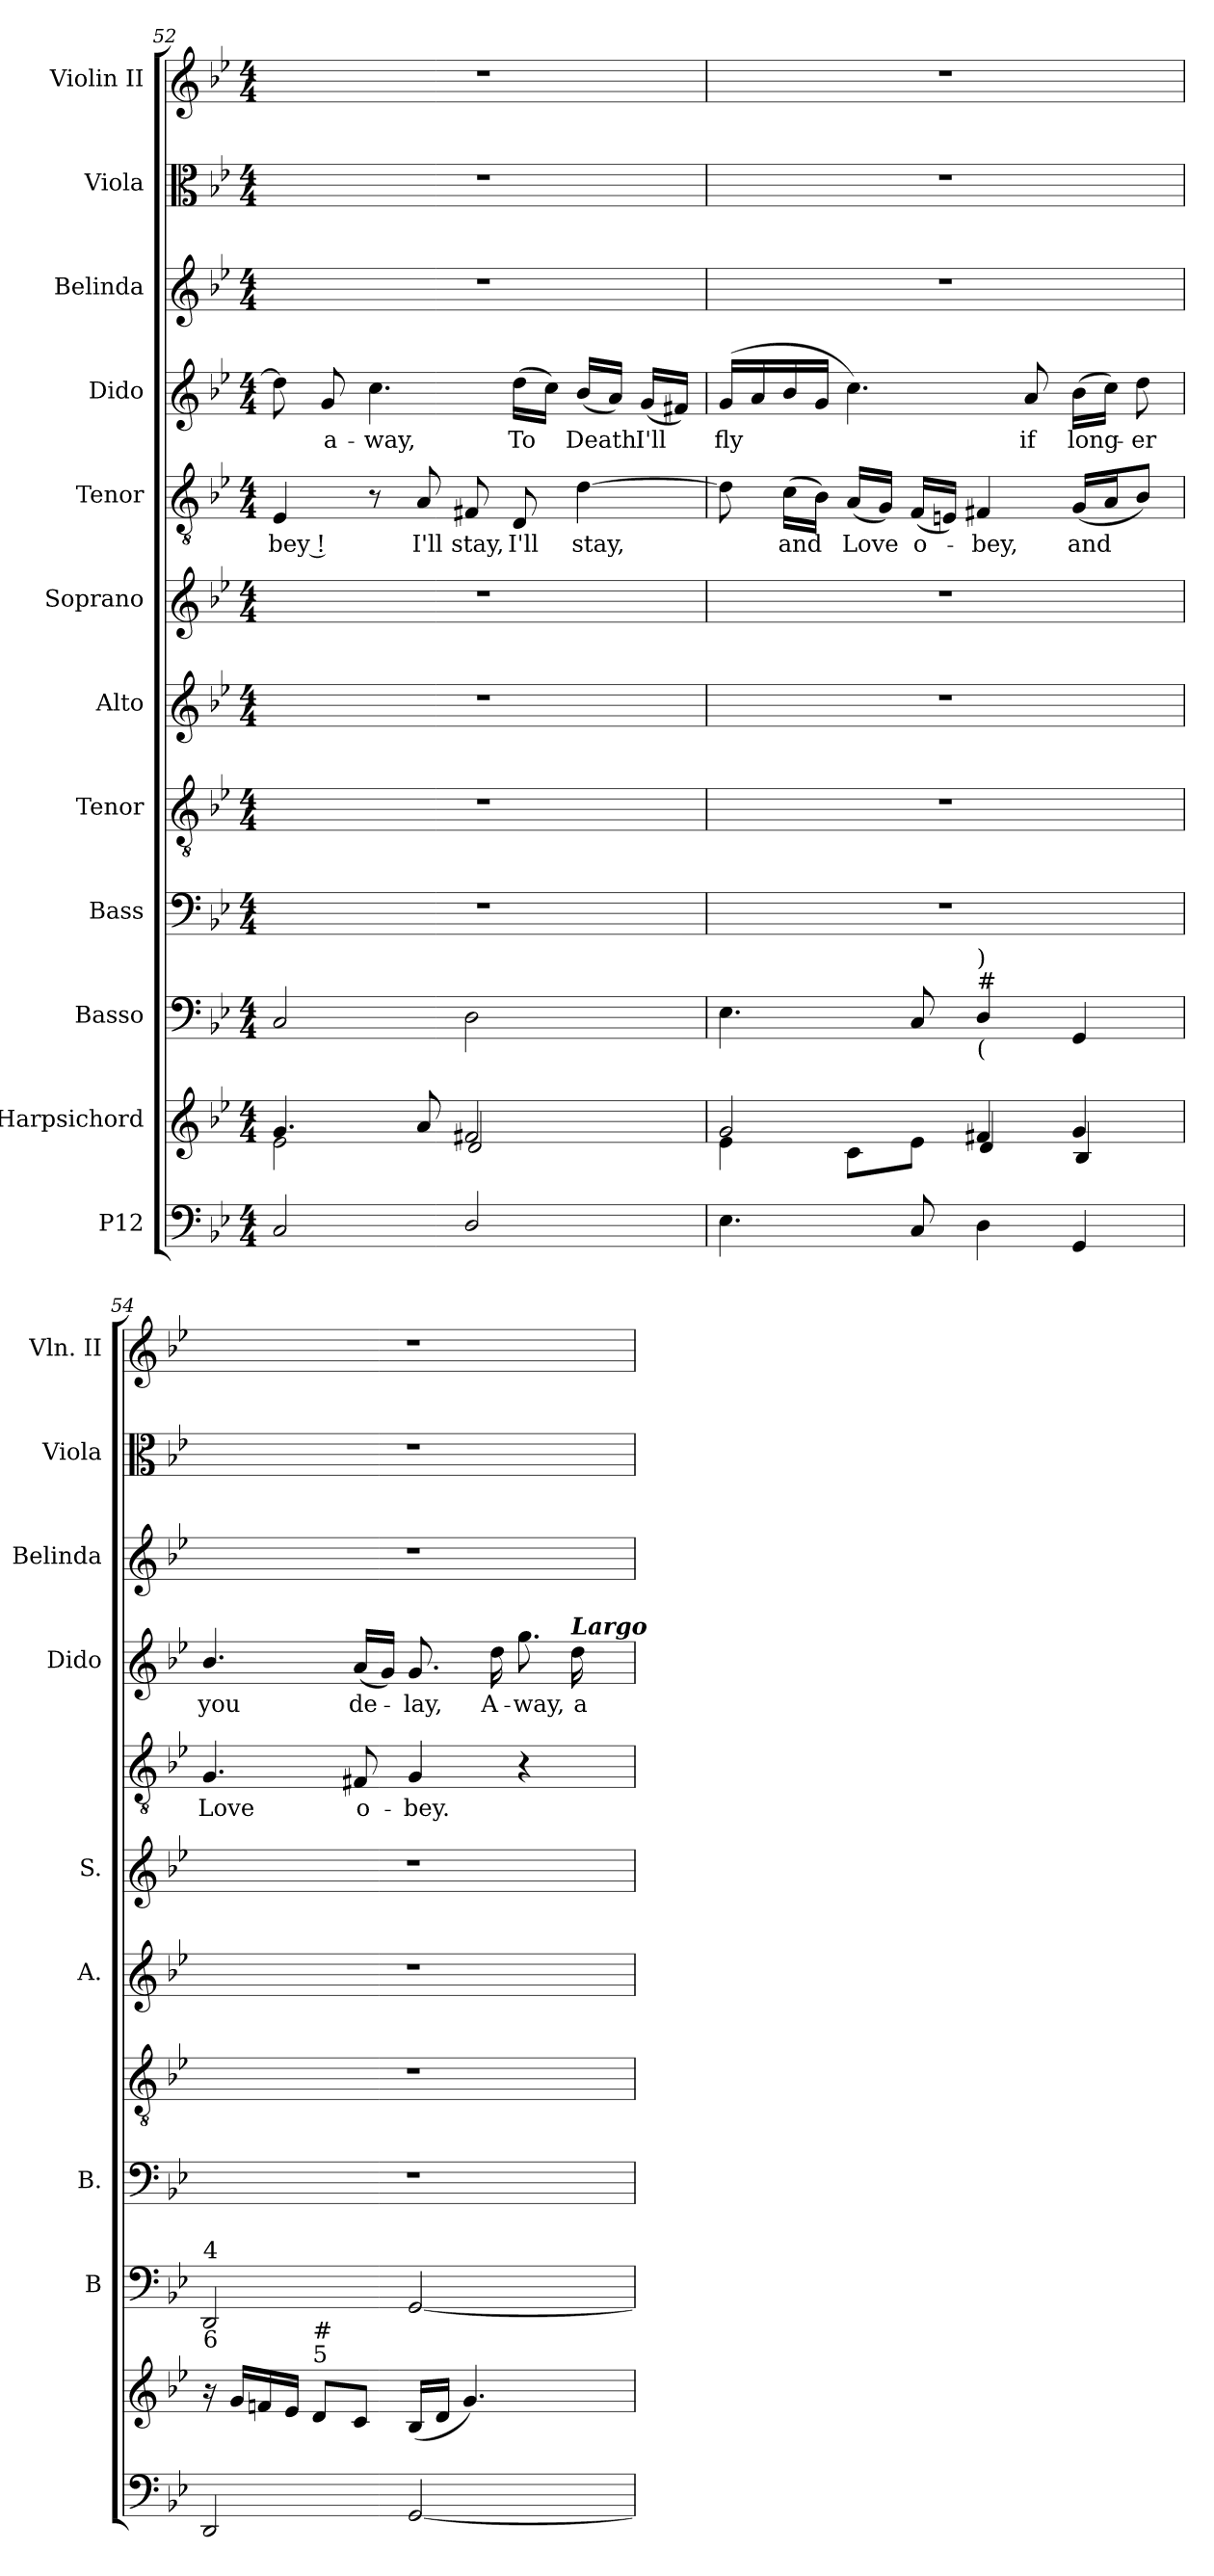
**kern	**kern	**kern	**kern	**kern	**kern	**kern	**kern	**text	**kern	**text	**kern	**kern	**kern
*part12	*part11	*part10	*part9	*part8	*part7	*part6	*part5	*part5	*part4	*part4	*part3	*part2	*part1
*staff12	*staff11	*staff10	*staff9	*staff8	*staff7	*staff6	*staff5	*staff5	*staff4	*staff4	*staff3	*staff2	*staff1
*I"P12	*I"Harpsichord	*I"Basso	*I"Bass	*I"Tenor	*I"Alto	*I"Soprano	*I"Tenor	*	*I"Dido	*	*I"Belinda	*I"Viola	*I"Violin II
*	*	*I'B	*I'B.	*	*I'A.	*I'S.	*	*	*I'Dido	*	*I'Belinda	*I'Viola	*I'Vln. II
*clefF4	*clefG2	*clefF4	*clefF4	*clefGv2	*clefG2	*clefG2	*clefGv2	*	*clefG2	*	*clefG2	*clefC3	*clefG2
*	*	*	*	*ITrd7c12	*	*	*ITrd7c12	*	*	*	*	*	*
*k[b-e-]	*k[b-e-]	*k[b-e-]	*k[b-e-]	*k[b-e-]	*k[b-e-]	*k[b-e-]	*k[b-e-]	*	*k[b-e-]	*	*k[b-e-]	*k[b-e-]	*k[b-e-]
*g:	*g:	*g:	*g:	*g:	*g:	*g:	*g:	*	*g:	*	*g:	*g:	*g:
*M4/4	*M4/4	*M4/4	*M4/4	*M4/4	*M4/4	*M4/4	*M4/4	*	*M4/4	*	*M4/4	*M4/4	*M4/4
=52	=52	=52	=52	=52	=52	=52	=52	=52	=52	=52	=52	=52	=52
*	*^	*	*	*	*	*	*	*	*	*	*	*	*
!	!	!	!	!	!	!	!	!	!LO:LY:b:color=#000000	!	!	!	!	!
2Ci/	4.gi/	2e-i\	2Ci/	1r	1r	1r	1r	4EE-i/	-bey !	8ddi\]	.	1r	1r	1r
!	!	!	!	!	!	!	!	!	!	!	!LO:LY:b:color=#000000	!	!	!
.	.	.	.	.	.	.	.	.	.	8gi/	a-	.	.	.
!	!	!	!	!	!	!	!	!	!	!	!LO:LY:b:color=#000000	!	!	!
.	.	.	.	.	.	.	.	8r	.	4.cci\	-way,	.	.	.
!	!	!	!	!	!	!	!	!	!LO:LY:b:color=#000000	!	!	!	!	!
.	8ai/	.	.	.	.	.	.	8AAi/	I'll	.	.	.	.	.
!	!	!	!	!	!	!	!	!	!LO:LY:b:color=#000000	!	!	!	!	!
2Di/	2f#Xi/	2di/	2Di\	.	.	.	.	8FF#Xi/	stay,	.	.	.	.	.
!	!	!	!	!	!	!	!	!	!LO:LY:b:color=#000000	!	!	!	!	!
!	!	!	!	!	!	!	!	!	!	!	!LO:LY:b:color=#000000	!	!	!
.	.	.	.	.	.	.	.	8DDi/	I'll	(16ddi\LL	To	.	.	.
.	.	.	.	.	.	.	.	.	.	16cci\JJ)	.	.	.	.
!	!	!	!	!	!	!	!	!	!LO:LY:b:color=#000000	!	!	!	!	!
!	!	!	!	!	!	!	!	!	!	!	!LO:LY:b:color=#000000	!	!	!
.	.	.	.	.	.	.	.	[4Di\	stay,	(16b-i/LL	Death	.	.	.
.	.	.	.	.	.	.	.	.	.	16ai/JJ)	.	.	.	.
!	!	!	!	!	!	!	!	!	!	!	!LO:LY:b:color=#000000	!	!	!
.	.	.	.	.	.	.	.	.	.	(16gi/LL	I'll	.	.	.
.	.	.	.	.	.	.	.	.	.	16f#Xi/JJ)	.	.	.	.
!!LO:LB:g=z
=53	=53	=53	=53	=53	=53	=53	=53	=53	=53	=53	=53	=53	=53	=53
!	!	!	!	!	!	!	!	!	!	!	!LO:LY:b:color=#000000	!	!	!
4.E-i\	2gi/	4e-i\	4.E-i\	1r	1r	1r	1r	8Di\]	.	(16gi/LL	fly	1r	1r	1r
.	.	.	.	.	.	.	.	.	.	16ai/	.	.	.	.
!	!	!	!	!	!	!	!	!	!LO:LY:b:color=#000000	!	!	!	!	!
.	.	.	.	.	.	.	.	(16Ci\LL	and	16b-i/	.	.	.	.
.	.	.	.	.	.	.	.	16BB-i\JJ)	.	16gi/JJ	.	.	.	.
!	!	!	!	!	!	!	!	!	!LO:LY:b:color=#000000	!	!	!	!	!
.	.	8ci\L	.	.	.	.	.	(16AAi/LL	Love	4.cci\)	.	.	.	.
.	.	.	.	.	.	.	.	16GGi/JJ)	.	.	.	.	.	.
!	!	!	!	!	!	!	!	!	!LO:LY:b:color=#000000	!	!	!	!	!
8Ci/	.	8e-i\J	8Ci/	.	.	.	.	(16FFi/LL	o-	.	.	.	.	.
.	.	.	.	.	.	.	.	16EEni/JJ)	.	.	.	.	.	.
!	!	!	!LO:TX:b:t=(	!	!	!	!	!	!	!	!	!	!	!
!	!	!	!LO:TX:t=#	!	!	!	!	!	!	!	!	!	!	!
!	!	!	!LO:TX:t=)	!	!	!	!	!	!	!	!	!	!	!
!	!	!	!	!	!	!	!	!	!LO:LY:b:color=#000000	!	!	!	!	!
4Di\	4f#Xi/	4di/	4Di/	.	.	.	.	4FF#Xi/	-bey,	.	.	.	.	.
!	!	!	!	!	!	!	!	!	!	!	!LO:LY:b:color=#000000	!	!	!
.	.	.	.	.	.	.	.	.	.	8ai/	if	.	.	.
!	!	!	!	!	!	!	!	!	!LO:LY:b:color=#000000	!	!	!	!	!
!	!	!	!	!	!	!	!	!	!	!	!LO:LY:b:color=#000000	!	!	!
4GGi/	4gi/	4B-i/	4GGi/	.	.	.	.	(16GGi/LL	and	(16b-i\LL	long-	.	.	.
.	.	.	.	.	.	.	.	16AAi/J	.	16cci\JJ)	.	.	.	.
!	!	!	!	!	!	!	!	!	!	!	!LO:LY:b:color=#000000	!	!	!
.	.	.	.	.	.	.	.	8BB-i/J)	.	8ddi\	-er	.	.	.
*	*v	*v	*	*	*	*	*	*	*	*	*	*	*	*
=54	=54	=54	=54	=54	=54	=54	=54	=54	=54	=54	=54	=54	=54
!	!	!	!	!	!	!	!	!LO:LY:b:color=#000000	!	!	!	!	!
!	!	!LO:TX:b:t=6	!	!	!	!	!	!	!	!	!	!	!
!	!	!LO:TX:t=4	!	!	!	!	!	!	!	!	!	!	!
!	!	!	!	!	!	!	!	!	!	!LO:LY:b:color=#000000	!	!	!
2DDi/	16r	2DDi/	1r	1r	1r	1r	4.GGi/	Love	4.b-i/	you	1r	1r	1r
.	16gi/LL	.	.	.	.	.	.	.	.	.	.	.	.
.	16fni/	.	.	.	.	.	.	.	.	.	.	.	.
.	16e-i/JJ	.	.	.	.	.	.	.	.	.	.	.	.
!	!LO:TX:a:t=5	!	!	!	!	!	!	!	!	!	!	!	!
!	!LO:TX:t=#	!	!	!	!	!	!	!	!	!	!	!	!
.	8di/L	.	.	.	.	.	.	.	.	.	.	.	.
!	!	!	!	!	!	!	!	!LO:LY:b:color=#000000	!	!	!	!	!
!	!	!	!	!	!	!	!	!	!	!LO:LY:b:color=#000000	!	!	!
.	8ci/J	.	.	.	.	.	8FF#Xi/	o-	(16ai/LL	de-	.	.	.
.	.	.	.	.	.	.	.	.	16gi/JJ)	.	.	.	.
!	!	!	!	!	!	!	!	!LO:LY:b:color=#000000	!	!	!	!	!
!	!	!	!	!	!	!	!	!	!	!LO:LY:b:color=#000000	!	!	!
[2GGi/	(16B-i/LL	[2GGi/	.	.	.	.	4GGi/	-bey.	8.gi/	-lay,	.	.	.
.	16di/JJ	.	.	.	.	.	.	.	.	.	.	.	.
.	4.gi/)	.	.	.	.	.	.	.	.	.	.	.	.
!	!	!	!	!	!	!	!	!	!	!LO:LY:b:color=#000000	!	!	!
.	.	.	.	.	.	.	.	.	16ddi\	A-	.	.	.
!	!	!	!	!	!	!	!	!	!	!LO:LY:b:color=#000000	!	!	!
.	.	.	.	.	.	.	4r	.	8.ggi\	-way,	.	.	.
!	!	!	!	!	!	!	!	!	!LO:TX:a:Bi:t=Largo	!	!	!	!
!	!	!	!	!	!	!	!	!	!	!LO:LY:b:color=#000000	!	!	!
.	.	.	.	.	.	.	.	.	16ddi\	a-	.	.	.
=	=	=	=	=	=	=	=	=	=	=	=	=	=
*-	*-	*-	*-	*-	*-	*-	*-	*-	*-	*-	*-	*-	*-
